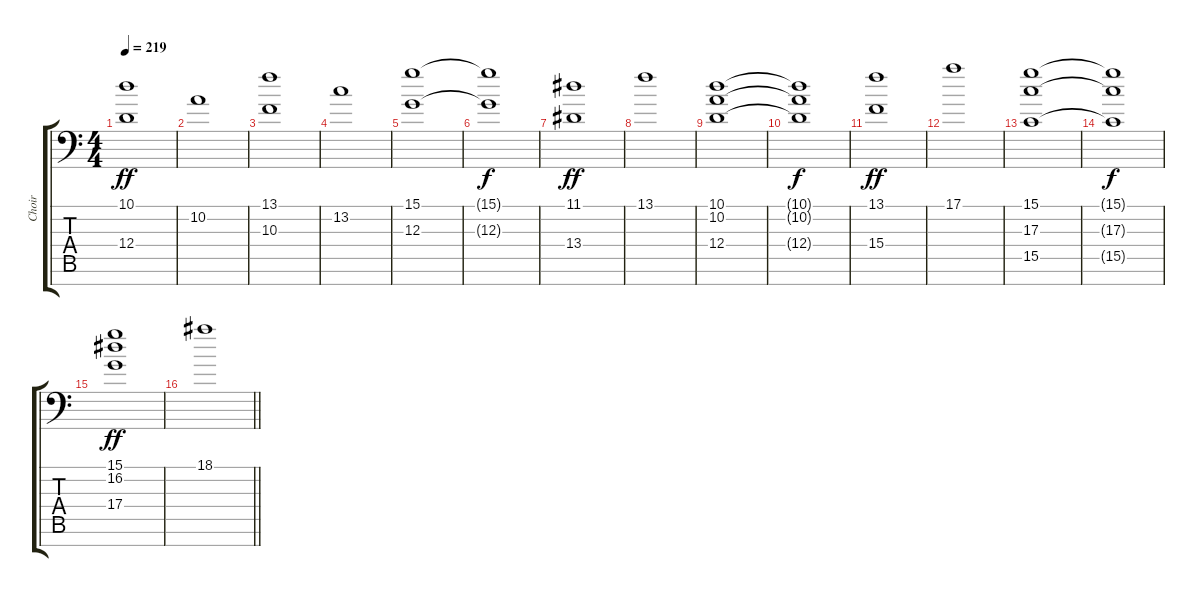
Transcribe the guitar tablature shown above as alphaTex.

\track ("Choir" "Choir") {instrument pad4choir}
\staff {score tabs}
\tuning (E4 B3 G3 D3 A2 E2 C-1) {hide}
\ts (4 4)
\tempo 219
\clef f4
\ks c
(10.1 12.4).1{dy ff} |
10.2.1 |
(13.1 10.3).1 |
13.2.1 |
(15.1 12.3).1 |
(15.1{t} 12.3{t}).1{dy f} |
(11.1 13.4).1{dy ff} |
13.1.1 |
(10.1 10.2 12.4).1 |
(10.1{t} 10.2{t} 12.4{t}).1{dy f} |
(13.1 15.4).1{dy ff} |
17.1.1 |
(15.1 17.3 15.5).1 |
(15.1{t} 17.3{t} 15.5{t}).1{dy f} |
(15.1 16.2 17.4).1{dy ff} |
\barLineRight lightlight
18.1.1
